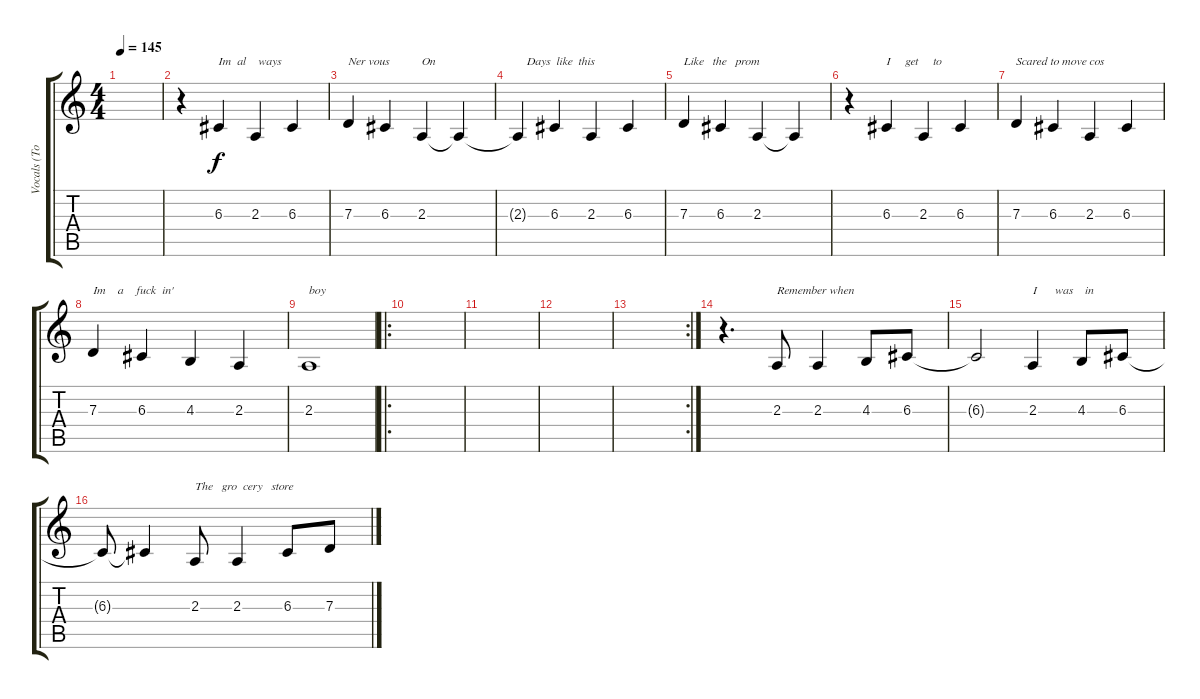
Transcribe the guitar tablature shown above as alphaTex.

\track ("Vocals (Tom Delonge)" "Vocals (To") {instrument tuba}
\staff {score tabs}
\tuning (E4 B3 G3 D3 A2 E2) {hide}
\ts (4 4)
\tempo 145
\clef g2
\ks c
|
r.4 6.3.4{txt "Im  al    ways  "} 2.3.4 6.3.4 |
7.3.4{txt "Ner vous"} 6.3.4 2.3.4{txt "On"} 2.3{t}.4 |
2.3{t}.4{txt "   Days  like  this"} 6.3.4 2.3.4 6.3.4 |
7.3.4{txt "Like   the   prom"} 6.3.4 2.3.4 2.3{t}.4 |
r.4 6.3.4{txt "I     get     to"} 2.3.4 6.3.4 |
7.3.4{txt "Scared to move cos"} 6.3.4 2.3.4 6.3.4 |
7.3.4{txt "Im    a    fuck  in'"} 6.3.4 4.3.4 2.3.4 |
2.3.1{txt "boy"} |
\ro
|
|
|
\rc 2
|
r.4{d} 2.3.8{txt "Remember when"} 2.3.4 4.3.8 6.3.8 |
6.3{t}.2 2.3.4{txt "I      was    in"} 4.3.8 6.3.8 |
6.3{t}.8 6.3{t}.4 2.3.8{txt "The   gro  cery   store"} 2.3.4 6.3.8 7.3.8
